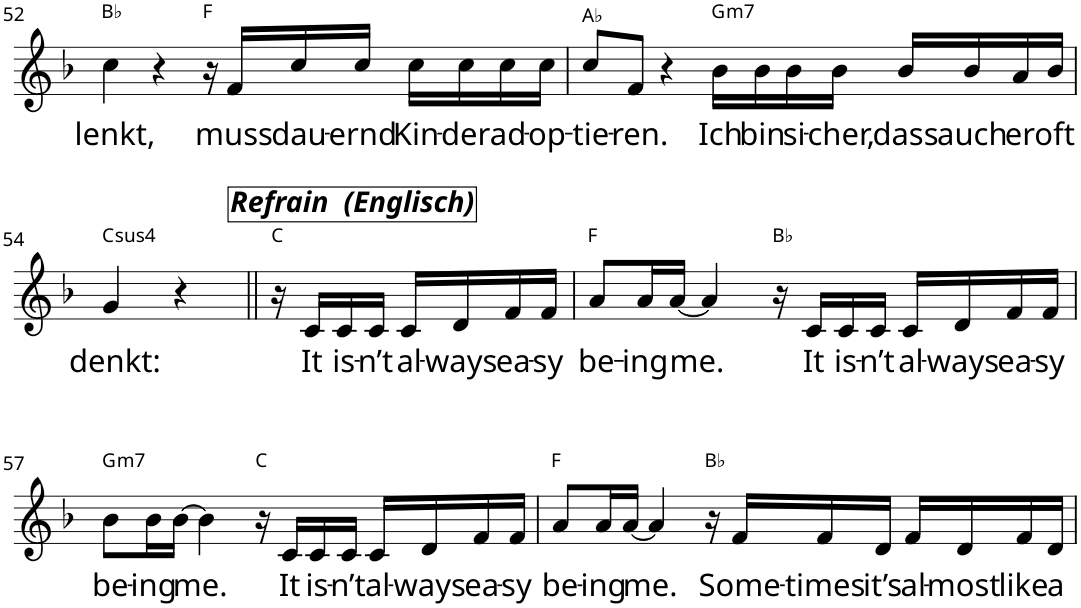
**kern	**text	**harte
*part1	*part1	*part1
*staff1	*staff1	*
*I"P1	*	*
!!LO:PB:g=z
*clefG2	*	*
*k[b-]	*	*
*F:	*	*
*M4/4	*	*
*met(c)	*	*
=52	=52	=52
!	!LO:LY:b	!
4cc\	lenkt,	Bb:maj
4r	.	.
16r	.	F:maj
!	!LO:LY:b	!
16f/LL	muss	.
!	!LO:LY:b	!
16cc/	dau-	.
!	!LO:LY:b	!
16cc/JJ	-ernd	.
!	!LO:LY:b	!
16cc\LL	Kin-	.
!	!LO:LY:b	!
16cc\	-der	.
!	!LO:LY:b	!
16cc\	ad-	.
!	!LO:LY:b	!
16cc\JJ	-op-	.
=53	=53	=53
!	!LO:LY:b	!
8cc/L	-tie-	Ab:maj
!	!LO:LY:b	!
8f/J	-ren.	.
4r	.	.
!	!LO:LY:b	!LO:H:kt=m7
16b-\LL	Ich	G:min7
!	!LO:LY:b	!
16b-\	bin	.
!	!LO:LY:b	!
16b-\	si-	.
!	!LO:LY:b	!
16b-\JJ	-cher,	.
!	!LO:LY:b	!
16b-/LL	dass	.
!	!LO:LY:b	!
16b-/	auch	.
!	!LO:LY:b	!
16a/	er	.
!	!LO:LY:b	!
16b-/JJ	oft	.
!!LO:LB:g=z
=54	=54	=54
!	!LO:LY:b	!LO:H:kt=4
4g/	denkt:	C:sus4
4r	.	.
=55||	=55||	=55||
16r	.	C:maj
!	!LO:LY:b	!
16c/LL	It	.
!	!LO:LY:b	!
16c/	is-	.
!	!LO:LY:b	!
16c/JJ	-n’t	.
!LO:TX:a:Bi:t=Refrain  (Englisch)	!	!
!	!LO:LY:b	!
16c/LL	al-	.
!	!LO:LY:b	!
16d/	-ways	.
!	!LO:LY:b	!
16f/	ea-	.
!	!LO:LY:b	!
16f/JJ	-sy	.
=56	=56	=56
!	!LO:LY:b	!
8a/L	be-	F:maj
!	!LO:LY:b	!
16a/L	-ing	.
!	!LO:LY:b	!
[16a/JJ	me.	.
4a/]	.	.
16r	.	Bb:maj
!	!LO:LY:b	!
16c/LL	It	.
!	!LO:LY:b	!
16c/	is-	.
!	!LO:LY:b	!
16c/JJ	-n’t	.
!	!LO:LY:b	!
16c/LL	al-	.
!	!LO:LY:b	!
16d/	-ways	.
!	!LO:LY:b	!
16f/	ea-	.
!	!LO:LY:b	!
16f/JJ	-sy	.
!!LO:LB:g=z
=57	=57	=57
!	!LO:LY:b	!LO:H:kt=m7
8b-\L	be-	G:min7
!	!LO:LY:b	!
16b-\L	-ing	.
!	!LO:LY:b	!
[16b-\JJ	me.	.
4b-\]	.	.
16r	.	C:maj
!	!LO:LY:b	!
16c/LL	It	.
!	!LO:LY:b	!
16c/	is-	.
!	!LO:LY:b	!
16c/JJ	-n’t	.
!	!LO:LY:b	!
16c/LL	al-	.
!	!LO:LY:b	!
16d/	-ways	.
!	!LO:LY:b	!
16f/	ea-	.
!	!LO:LY:b	!
16f/JJ	-sy	.
=58	=58	=58
!	!LO:LY:b	!
8a/L	be-	F:maj
!	!LO:LY:b	!
16a/L	-ing	.
!	!LO:LY:b	!
[16a/JJ	me.	.
4a/]	.	.
16r	.	Bb:maj
!	!LO:LY:b	!
16f/LL	Some-	.
!	!LO:LY:b	!
16f/	-times	.
!	!LO:LY:b	!
16d/JJ	it’s	.
!	!LO:LY:b	!
16f/LL	al-	.
!	!LO:LY:b	!
16d/	-most	.
!	!LO:LY:b	!
16f/	like	.
!	!LO:LY:b	!
16d/JJ	a	.
=	=	=
*-	*-	*-
